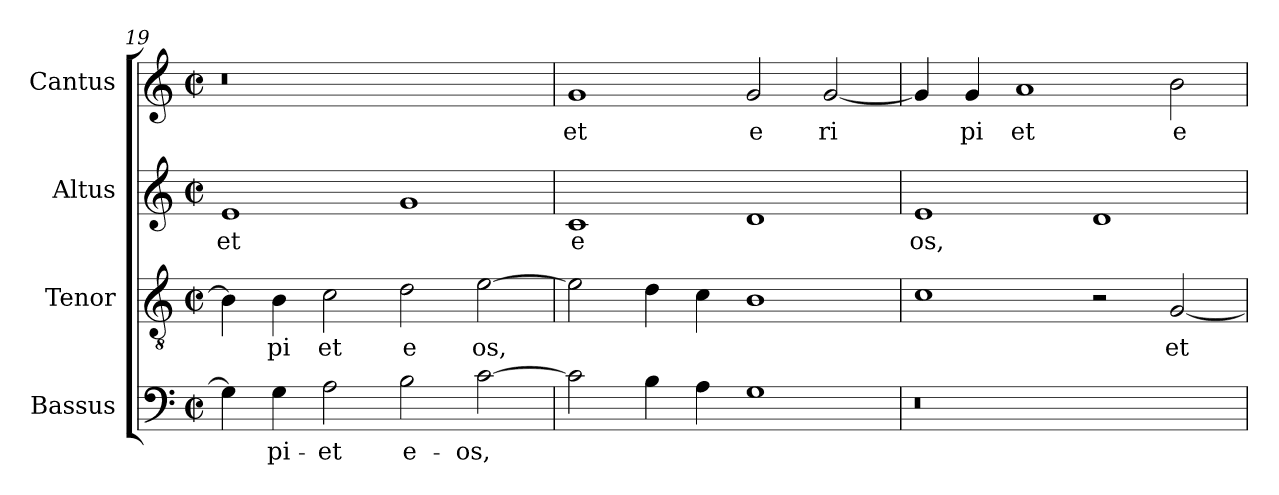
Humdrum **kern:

**kern	**text	**kern	**text	**kern	**text	**kern	**text
*part4	*part4	*part3	*part3	*part2	*part2	*part1	*part1
*staff4	*staff4	*staff3	*staff3	*staff2	*staff2	*staff1	*staff1
*I"Bassus	*	*I"Tenor	*	*I"Altus	*	*I"Cantus	*
*clefF4	*	*clefGv2	*	*clefG2	*	*clefG2	*
*k[]	*	*k[]	*	*k[]	*	*k[]	*
*C:	*	*C:	*	*C:	*	*C:	*
*M2/2	*	*M2/2	*	*M2/2	*	*M2/2	*
*met(c|)	*	*met(c|)	*	*met(c|)	*	*met(c|)	*
=19	=19	=19	=19	=19	=19	=19	=19
!	!LO:LY:b:cj	!	!LO:LY:b:cj	!	!LO:LY:b:cj	!	!
4G\]	--	4B\]	.	1e	-et	0r	.
!	!LO:LY:b:cj	!	!LO:LY:b:cj	!	!	!	!
4G\	-pi-	4B\	pi	.	.	.	.
!	!LO:LY:b:cj	!	!LO:LY:b:cj	!	!	!	!
2A\	-et	2c\	et	.	.	.	.
!	!LO:LY:b:cj	!	!LO:LY:b:cj	!	!LO:LY:b:cj	!	!
2B\	e-	2d\	e	1g	.	.	.
!	!LO:LY:b:cj	!	!LO:LY:b:cj	!	!	!	!
[>2c\	-os,	[>2e\	os,	.	.	.	.
=20	=20	=20	=20	=20	=20	=20	=20
!	!LO:LY:b:cj	!	!LO:LY:b:cj	!	!LO:LY:b:cj	!	!LO:LY:b:cj
2c\]	.	2e\]	.	1c	e-	1g	et
!	!LO:LY:b:cj	!	!LO:LY:b:cj	!	!	!	!
4B\	.	4d\	.	.	.	.	.
!	!LO:LY:b:cj	!	!LO:LY:b:cj	!	!	!	!
4A\	.	4c\	.	.	.	.	.
!	!LO:LY:b:cj	!	!LO:LY:b:cj	!	!LO:LY:b:cj	!	!LO:LY:b:cj
1G	.	1B	.	1d	--	2g/	e
!	!	!	!	!	!	!	!LO:LY:b:cj
.	.	.	.	.	.	[>2g/	ri
!!LO:PB:g=z
=21	=21	=21	=21	=21	=21	=21	=21
!	!	!	!LO:LY:b:cj	!	!LO:LY:b:cj	!	!LO:LY:b:cj
0r	.	1c	.	1e	-os,	4g/]	.
!	!	!	!	!	!	!	!LO:LY:b:cj
.	.	.	.	.	.	4g/	pi
!	!	!	!	!	!	!	!LO:LY:b:cj
.	.	.	.	.	.	1a	et
!	!	!	!	!	!LO:LY:b:cj	!	!
.	.	2r	.	1d	.	.	.
!	!	!	!LO:LY:b:cj	!	!	!	!LO:LY:b:cj
.	.	[<2G/	et	.	.	2b\	e
=	=	=	=	=	=	=	=
*-	*-	*-	*-	*-	*-	*-	*-
